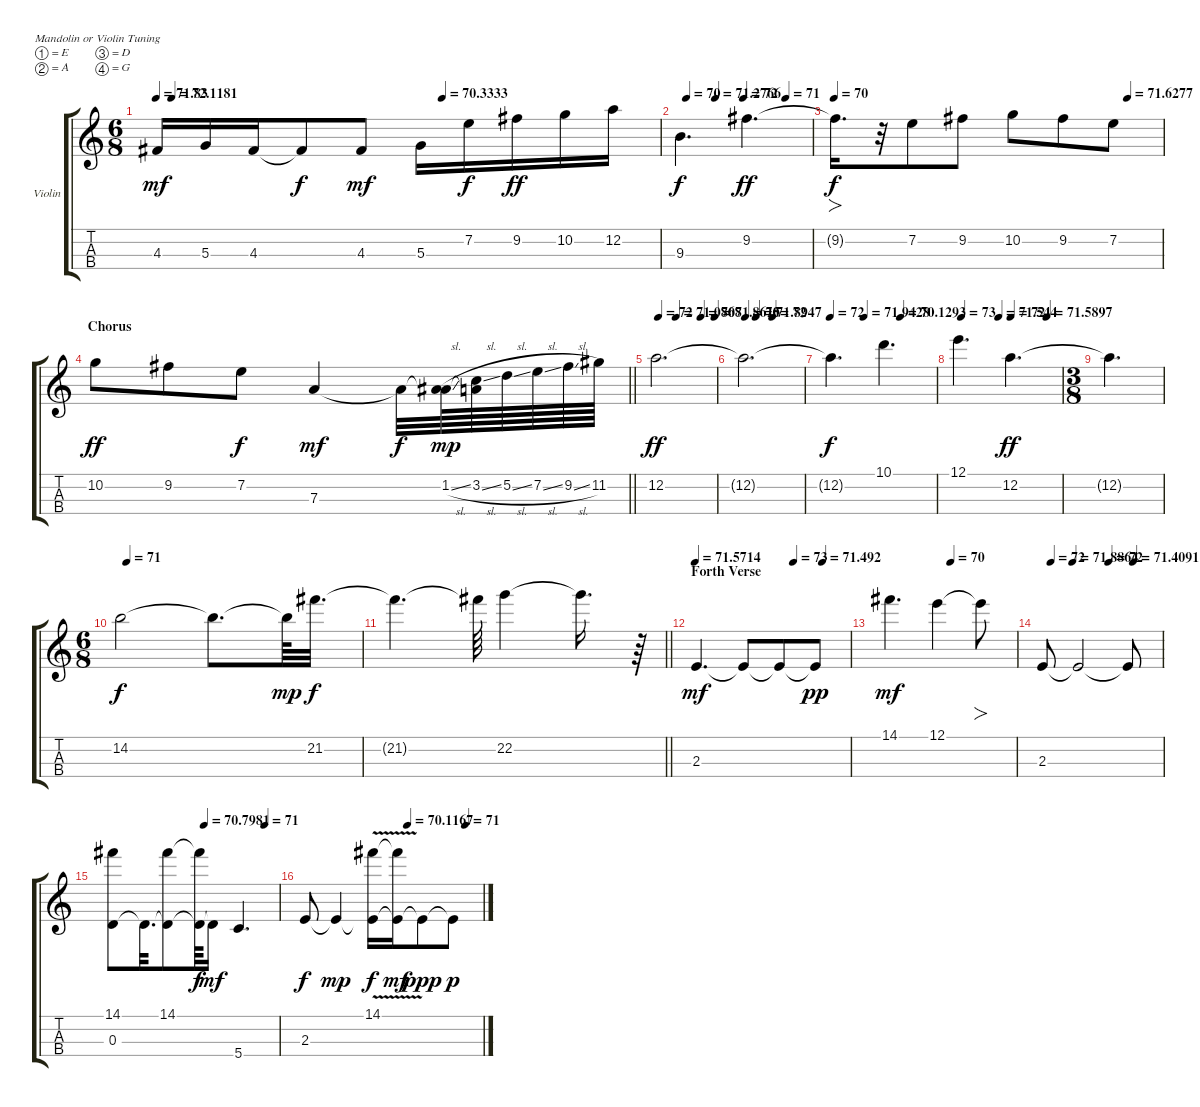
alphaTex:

\bracketExtendMode groupsimilarinstruments
\firstSystemTrackNameOrientation horizontal
\otherSystemsTrackNameOrientation horizontal
\track ("Violin 2" "Violin") {instrument violin}
\staff {score tabs}
\tuning (E5 A4 D4 G3)
\ts (6 8)
\tempo
71.83
\tempo (72.1181 0.03125)
\tempo (70.3333 0.56875)
\accidentals auto
\clef g2
\ottava regular
\simile none
\scale
0.333333
\ks c
4.3.16{dy mf} 5.3.16 4.3.16 4.3{t}.8{dy f} 4.3.8{dy mf} 5.3.16 7.2.16{dy f} 9.2.16{dy ff} 10.2.16 12.2.16 |
\tempo (70 0.05625)
\tempo (71.2766 0.275)
\tempo (72 0.4875)
\tempo (71 0.80625)
\scale
0.333333 9.3.4{d dy f} 9.2.4{d dy ff} |
\tempo 70
\tempo (71.6277 0.89375)
\scale
0.333333 9.2{t}.16{fo d dy f} r.32 7.2.8 9.2.8 10.2.8 9.2.8 7.2.8 |
\section ("" "Chorus")
\scale
0.333333
\barLineRight lightlight
10.2.8{dy ff} 9.2.8 7.2.8{dy f} 7.3.4{dy mf} 7.3{t}.32{dy f} (7.3{t} 1.2{sl}).64{dy mp} (3.2{sl} 7.3{t}).64 5.2{sl}.64 7.2{sl}.64 9.2{sl}.64 11.2.64 |
\tempo (72 0.0625)
\tempo (71.0868 0.35)
\tempo (70 0.75625)
\tempo (71.8615 0.9875)
\scale
0.333333 12.2.2{d dy ff} |
\tempo (70 0.05625)
\tempo (71.8947 0.23125)
\tempo (72 0.5)
\scale
0.333333 12.2{t}.2{d} |
\tempo (72 0.00625)
\tempo (71.9428 0.325)
\tempo (70.1293 0.66875)
\scale
0.257261 12.2{t}.4{d dy f} 10.1.4{d} |
\tempo (73 0.04375)
\tempo (71.544 0.4)
\tempo (72 0.51875)
\tempo (71.5897 0.8625)
\scale
0.257261 12.1.4{d} 12.2.4{d dy ff} |
\ts (3 8)
\beaming (8 3)
\scale
0.485477 12.2{t}.4{d} |
\ts (6 8)
\beaming (8 3 3)
\tempo (71 0.03125)
\scale
0.485477 14.2.2{dy f} 14.2{t}.8{d} 14.2{t}.64{dy mp} 21.2.32{d dy f} |
\scale
0.257261
\barLineRight lightlight
21.2{t}.4{d} 21.2{t}.64 22.2.4 22.2{t}.16{d} r.64 |
\section ("" "Forth Verse")
\tempo
71.5714
\tempo (73 0.6375)
\tempo (71.492 0.825)
\scale
0.257261 2.3.4{d dy mf} 2.3{t}.8 2.3{t}.8 2.3{t}.8{dy pp} |
\tempo (70 0.4875)
\scale
0.333333 14.1.4{d dy mf} 12.1.4 12.1{t}.8{fo} |
\tempo (72 0.08125)
\tempo (71.8864 0.2625)
\tempo (72 0.5625)
\tempo (71.4091 0.76875)
\scale
0.333333 2.3.8 2.3{t}.2 2.3{t}.8 |
\tempo (70.7981 0.55625)
\tempo (71 0.91875)
\scale
0.333333 (0.3 14.1).8 0.3{t}.32{d} (0.3{t} 14.1).8 (14.1{t} 0.3{t}).64{dy f} 0.3{t}.16{dy mf} 5.4.4{d} |
\tempo (70.1167 0.58125)
\tempo (71 0.90625)
\scale
0.333333 2.3.8{dy f} 2.3{t}.4{dy mp} (14.1{v} 2.3{t}).16{dy f} (14.1{t} 2.3{t}).16{dy mf} 2.3{t}.8{dy ppp} 2.3{t}.8{dy p}
